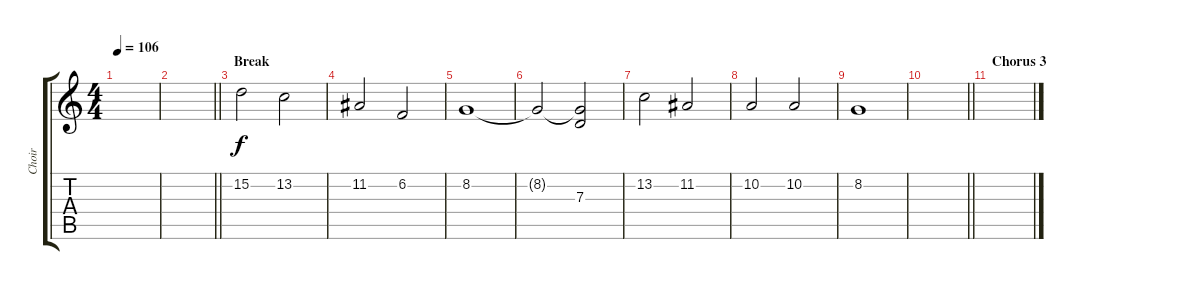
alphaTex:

\track ("Choir" "Choir") {instrument choiraahs}
\staff {score tabs}
\tuning (E4 B3 G3 D3 A2 E2) {hide}
\ts (4 4)
\tempo 106
\clef g2
\ks c
|
\barLineRight lightlight
|
\section ("" "Break")
15.2.2{dy f volume 5} 13.2.2 |
11.2.2 6.2.2 |
8.2.1 |
8.2{t}.2 (8.2{t} 7.3).2 |
13.2.2 11.2.2 |
10.2.2 10.2.2 |
8.2.1 |
\barLineRight lightlight
|
\section ("" "Chorus 3")
